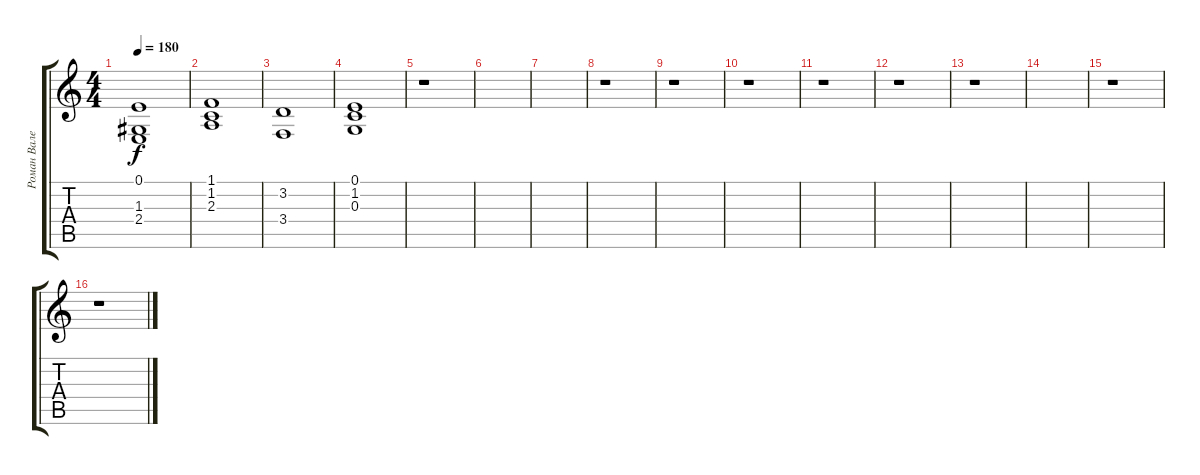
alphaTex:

\track ("Роман Валерьев" "Роман Вале") {instrument choiraahs}
\staff {score tabs}
\tuning (E4 B3 G3 D3 A2 E2) {hide}
\ts (4 4)
\tempo 180
\clef g2
\ks c
(0.1 1.3 2.4).1{dy f} |
(1.1 1.2 2.3).1 |
(3.2 3.4).1 |
(0.1 1.2 0.3).1 |
r.1 |
|
|
r.1 |
r.1 |
r.1 |
r.1 |
r.1 |
r.1 |
|
r.1 |
r.1
